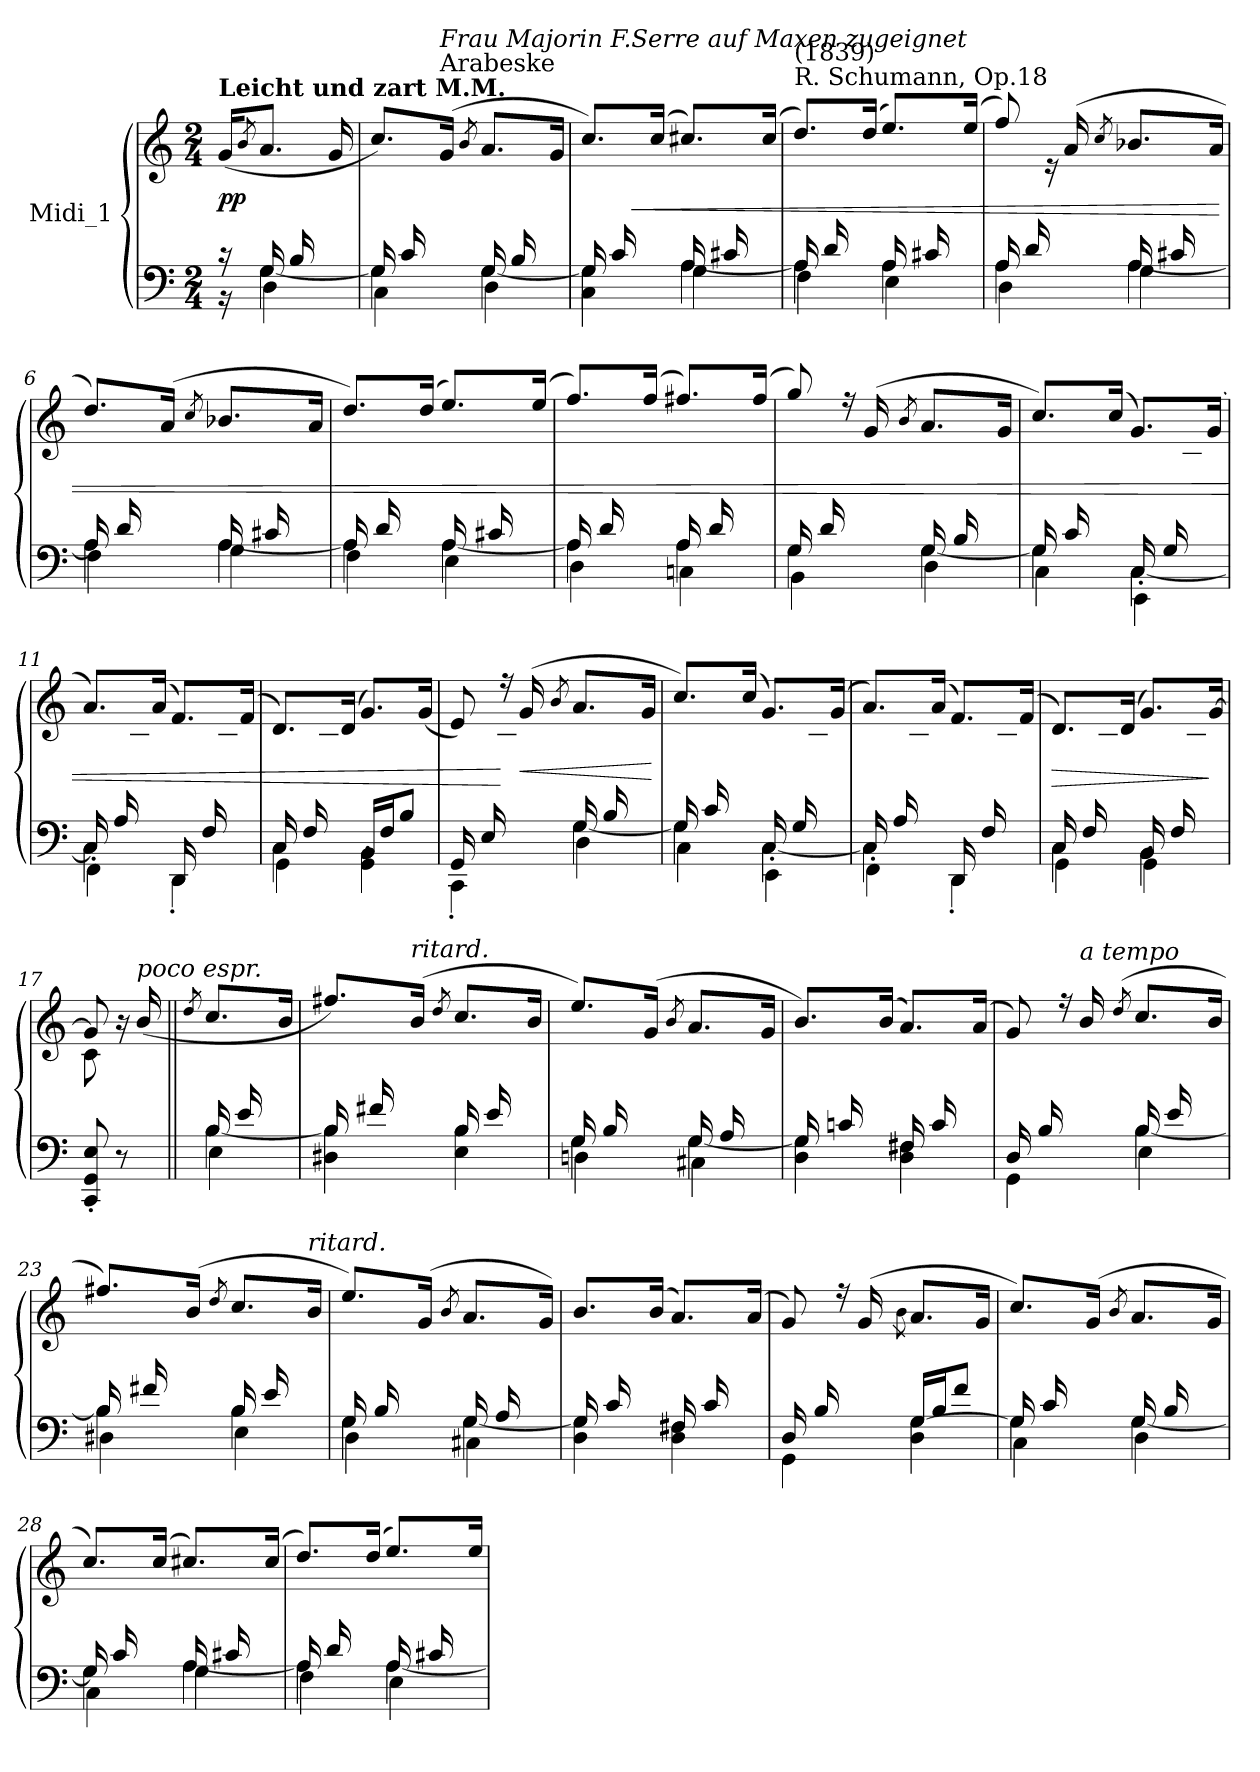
**kern	**kern	**dynam
*part1	*part1	*part1
*staff2	*staff1	*staff1/2
*I"Midi_1	*	*
*clefF4	*clefG2	*
*k[]	*k[]	*
*M2/4	*M2/4	*
=1	=1	=1
*^	*^	*
*	*^	*	*	*
!	!	!	!LO:TX:a:B:t=Leicht und zart M.M.	!	!
!	!	!	!	!	!LO:DY:b
16ryy	16r	16r	(>16g/KL	8.ryy	pp
.	.	.	8qb/	.	.
16G/LL	[4G\	4D\	8.a/J	.	.
16B/J	.	.	.	.	.
8ryy	.	.	.	8f\J	.
.	.	.	16g/	.	.
=2	=2	=2	=2	=2	=2
*	*	*	*MM126	*	*
16G/LL	4G\]	4C\	8.cc/L)	8ryy	.
16c/J	.	.	.	.	.
8ryy	.	.	.	8e\J	.
!	!	!	!LO:TX:a:t=Arabeske	!	!
!	!	!	!LO:TX:a:i:t=Frau Majorin F.Serre auf Maxen zugeignet	!	!
.	.	.	(16g/Jk	.	.
.	.	.	8qb/	.	.
16G/LL	[4G\	4D\	8.a/L	8ryy	.
16B/J	.	.	.	.	.
8ryy	.	.	.	8f\J	.
.	.	.	16g/Jk	.	.
=3	=3	=3	=3	=3	=3
16G/LL	4C\	4G\]	8.cc/L)	8ryy	.
16c/J	.	.	.	.	.
!	!	!	!	!	!LO:HP:b
8ryy	.	.	.	8e\J	<
.	.	.	(>16cc/Jk	.	.
16A/LL	[4A\	4G\	8.cc#X/L)	8ryy	.
16c#X/J	.	.	.	.	.
8ryy	.	.	.	8e\J	.
.	.	.	(16cc#/Jk	.	.
=4	=4	=4	=4	=4	=4
!	!	!	!LO:TX:a:t=R. Schumann, Op.18	!	!
!	!	!	!LO:TX:a:t=(1839)	!	!
16A/LL	4A\]	4F\	8.dd/L)	8ryy	.
16d/J	.	.	.	.	.
8ryy	.	.	.	8f\J	.
.	.	.	(>16dd/Jk	.	.
16A/LL	4A\	4E\	8.ee/L)	8ryy	.
16c#X/J	.	.	.	.	.
8ryy	.	.	.	8g\J	.
.	.	.	(16ee/Jk	.	.
=5	=5	=5	=5	=5	=5
16A/LL	4A\	4D\	8ff/)	8ryy	.
16d/J	.	.	.	.	.
8ryy	.	.	16re	8f\J	.
.	.	.	(>16a/	.	.
.	.	.	8qcc/	.	.
16A/LL	[4A\	4G\	8.b-X/L	8ryy	.
16c#X/J	.	.	.	.	.
8ryy	.	.	.	8e\J	.
.	.	.	16a/Jk	.	.
=6	=6	=6	=6	=6	=6
16A/LL	4A\]	4F\	8.dd/L)	8ryy	.
16d/J	.	.	.	.	.
8ryy	.	.	.	8f\J	.
.	.	.	(16a/Jk	.	.
.	.	.	8qcc/	.	.
16A/LL	[4A\	4G\	8.b-X/L	8ryy	.
16c#X/J	.	.	.	.	.
8ryy	.	.	.	8e\J	.
.	.	.	16a/Jk	.	.
=7	=7	=7	=7	=7	=7
16A/LL	4A\]	4F\	8.dd/L)	8ryy	.
16d/J	.	.	.	.	.
8ryy	.	.	.	8f\J	.
.	.	.	(16dd/Jk	.	.
16A/LL	[4A\	4E\	8.ee/L)	8ryy	.
16c#X/J	.	.	.	.	.
8ryy	.	.	.	8e\J	.
.	.	.	(16ee/Jk	.	.
=8	=8	=8	=8	=8	=8
16A/LL	4A\]	4D\	8.ff/L)	8ryy	.
16d/J	.	.	.	.	.
8ryy	.	.	.	8f\J	.
.	.	.	(16ff/Jk	.	.
16A/LL	4A\	4Cni\	8.ff#X/L)	8ryy	.
16d/J	.	.	.	.	.
8ryy	.	.	.	8f#X\J	.
.	.	.	(16ff#/Jk	.	.
=9	=9	=9	=9	=9	=9
16G/LL	4G\	4BB\	8gg/)	8ryy	.
16d/J	.	.	.	.	.
8ryy	.	.	16r	8fni\J	.
.	.	.	(>16g/	.	.
.	.	.	8qb/	.	.
16G/LL	[4G\	4D\	8.a/L	8ryy	.
16B/J	.	.	.	.	.
8ryy	.	.	.	8f\J	.
.	.	.	16g/Jk	.	.
=10	=10	=10	=10	=10	=10
16G/LL	4G\]	4C\	8.cc/L)	8ryy	.
16c/J	.	.	.	.	.
8ryy	.	.	.	8e\J	.
.	.	.	(>16cc/Jk	.	.
16C/LL	[4C\	4EE'\	8.g/L)	8ryy	.
16G/J	.	.	.	.	.
8ryy	.	.	.	8c\J	.
.	.	.	(16g/Jk	.	.
=11	=11	=11	=11	=11	=11
16C/LL	4C\]	4FF'\	8.a/L)	8ryy	.
16A/J	.	.	.	.	.
8ryy	.	.	.	8c\J	.
.	.	.	(16a/Jk	.	.
16DD/LL	4DD'<\	4rcyy	8.f/L)	8ryy	.
16F/J	.	.	.	.	.
8ryy	.	.	.	8c\J	.
.	.	.	(>16f/Jk	.	.
=12	=12	=12	=12	=12	=12
*	*	*^	*	*	*
16C/LL	4C\	4GG'\	4ryy	8.d/L)	8ryy	.
16F/J	.	.	.	.	.	.
4.ryy	.	.	.	.	8c\J	.
.	.	.	.	(>16d/Jk	.	.
.	16BB/LL	4GG'\	4BB\	8.g/L)	4ryy	.
.	16F/J	.	.	.	.	.
.	8B/J	.	.	.	.	.
.	.	.	.	(>16g/Jk	.	.
*	*	*v	*v	*	*	*
=13	=13	=13	=13	=13	=13
16GG/LL	4CC'\	4ryy	8e/)	8ryy	.
16E/J	.	.	.	.	.
8ryy	.	.	16r	8c\J	[
!	!	!	!	!	!LO:HP:b
.	.	.	(16g/	.	<
.	.	.	8qb/	.	.
16G/LL	[4G\	4D\	8.a/L	8ryy	.
16B/J	.	.	.	.	.
8ryy	.	.	.	8f\J	.
.	.	.	16g/Jk	.	.
*v	*v	*v	*	*	*
*	*v	*v	*
.	.	[
=14	=14	=14
*^	*^	*
*	*^	*	*	*
16G/LL	4G\]	4C\	8.cc/L)	8ryy	.
16c/J	.	.	.	.	.
8ryy	.	.	.	8e\J	.
.	.	.	(>16cc/Jk	.	.
16C/LL	[4C\	4EE'\	8.g/L)	8ryy	.
16G/J	.	.	.	.	.
8ryy	.	.	.	8c\J	.
.	.	.	(>16g/Jk	.	.
=15	=15	=15	=15	=15	=15
16C/LL	4C\]	4FF'\	8.a/L)	8ryy	.
16A/J	.	.	.	.	.
8ryy	.	.	.	8c\J	.
.	.	.	(>16a/Jk	.	.
16DD/LL	4DD'\	4ryy	8.f/L)	8ryy	.
16F/J	.	.	.	.	.
8ryy	.	.	.	8c\J	.
.	.	.	(16f/Jk	.	.
=16	=16	=16	=16	=16	=16
!	!	!	!	!	!LO:HP:b
16C/LL	4C\	4GG'\	8.d/L)	8ryy	>
16F/J	.	.	.	.	.
8ryy	.	.	.	8c\J	.
.	.	.	(16d/Jk	.	.
16BB/LL	4BB\	4GG'\	8.g/L)	8ryy	.
16F/J	.	.	.	.	.
8ryy	.	.	.	8B\J	.
.	.	.	[16g/Jk	.	]
*v	*v	*v	*	*	*
=17	=17	=17	=17
8CC/' 8GG/' 8E/'	8g/]	8c\	.
8r	16r	8ryy	.
!	!LO:TX:a:i:t=poco espr.	!	!
.	(>16b/	.	.
=18||	=18||	=18||	=18||
.	8qdd/	.	.
*^	*	*	*
*	*^	*	*	*
16B/LL	[4B\	4E\	8.cc/L	8ryy	.
16e/J	.	.	.	.	.
8ryy	.	.	.	8g\J	.
.	.	.	16b/Jk	.	.
*	*v	*v	*	*	*
=19	=19	=19	=19	=19
16B/LL	4B\] 4D#X\	8.ff#X/L)	8ryy	.
16f#X/J	.	.	.	.
8ryy	.	.	8a\J	.
!	!	!LO:TX:a:i:t=ritard.	!	!
.	.	(16b/Jk	.	.
.	.	8qdd/	.	.
16B/LL	4B\ 4E\	8.cc/L	8ryy	.
16e/J	.	.	.	.
8ryy	.	.	8g\J	.
.	.	16b/Jk	.	.
=20	=20	=20	=20	=20
*	*^	*	*	*
16G/LL	4G\	4Dni\	8.ee/L)	8ryy	.
16B/J	.	.	.	.	.
8ryy	.	.	.	8e\J	.
.	.	.	(>16g/Jk	.	.
.	.	.	8qb/	.	.
16G/LL	[4G\	4C#X\	8.a/L	8ryy	.
16A/J	.	.	.	.	.
8ryy	.	.	.	8e\J	.
.	.	.	16g/Jk	.	.
*	*v	*v	*	*	*
=21	=21	=21	=21	=21
16G/LL	4G\] 4D\	8.b/L)	8ryy	.
16cni/J	.	.	.	.
8ryy	.	.	8d\J	.
.	.	(>16b/Jk	.	.
16F#X/LL	4F#X\ 4D\	8.a/L)	8ryy	.
16c/J	.	.	.	.
8ryy	.	.	8d\J	.
.	.	(16a/Jk	.	.
=22	=22	=22	=22	=22
*	*^	*	*	*
16D/LL	4GG\	4ryy	8g/)	8ryy	.
16B/J	.	.	.	.	.
8ryy	.	.	16r	8d\J	.
!	!	!	!LO:TX:a:i:t=a tempo	!	!
.	.	.	16b/	.	.
.	.	.	(>8qdd/	.	.
16B/LL	[4B\	4E\	8.cc/L	8ryy	.
16e/J	.	.	.	.	.
8ryy	.	.	.	8g\J	.
.	.	.	16b/Jk	.	.
=23	=23	=23	=23	=23	=23
16B/LL	4B\]	4D#X\	8.ff#X/L)	8ryy	.
16f#X/J	.	.	.	.	.
8ryy	.	.	.	8a\J	.
.	.	.	(>16b/Jk	.	.
.	.	.	8qdd/	.	.
16B/LL	4B\	4E\	8.cc/L	8ryy	.
16e/J	.	.	.	.	.
8ryy	.	.	.	8g\J	.
!	!	!	!LO:TX:a:i:t=ritard.	!	!
.	.	.	16b/Jk	.	.
=24	=24	=24	=24	=24	=24
16G/LL	4G\	4D\	8.ee/L)	8ryy	.
16B/J	.	.	.	.	.
8ryy	.	.	.	8e\J	.
.	.	.	(>16g/Jk	.	.
.	.	.	8qb/	.	.
16G/LL	[4G\	4C#X\	8.a/L	8ryy	.
16A/J	.	.	.	.	.
8ryy	.	.	.	8e\J	.
.	.	.	16g/Jk)	.	.
*	*v	*v	*	*	*
=25	=25	=25	=25	=25
16G/LL	4D\ 4G\]	8.b/L	8ryy	.
16c/J	.	.	.	.
8ryy	.	.	8d\J	.
.	.	(16b/Jk	.	.
16F#X/LL	4D\ 4F#X\	8.a/L)	8ryy	.
16c/J	.	.	.	.
8ryy	.	.	8d\J	.
.	.	(16a/Jk	.	.
=26	=26	=26	=26	=26
*	*^	*	*	*
16D/LL	4GG\	4ryy	8g/)	8ryy	.
16B/J	.	.	.	.	.
4.ryy	.	.	16r	8d\J	.
.	.	.	(>16g/	.	.
.	.	.	.	8qb\	.
.	16G/LL	4D\ [4G\	4ryy	8.a/L	.
.	16B/J	.	.	.	.
.	8f/J	.	.	.	.
.	.	.	.	16g/Jk	.
=27	=27	=27	=27	=27	=27
16G/LL	4G\]	4C\	8.cc/L)	8ryy	.
16c/J	.	.	.	.	.
8ryy	.	.	.	8e\J	.
.	.	.	(>16g/Jk	.	.
.	.	.	8qb/	.	.
16G/LL	[4G\	4D\	8.a/L	8ryy	.
16B/J	.	.	.	.	.
8ryy	.	.	.	8f\J	.
.	.	.	16g/Jk	.	.
=28	=28	=28	=28	=28	=28
16G/LL	4G\]	4C\	8.cc/L)	8ryy	.
16c/J	.	.	.	.	.
8ryy	.	.	.	8e\J	.
.	.	.	(16cc/Jk	.	.
16A/LL	[4A\	4G\	8.cc#X/L)	8ryy	.
16c#X/J	.	.	.	.	.
8ryy	.	.	.	8e\J	.
.	.	.	(16cc#/Jk	.	.
=29	=29	=29	=29	=29	=29
16A/LL	4A\]	4F\	8.dd/L)	8ryy	.
16d/J	.	.	.	.	.
8ryy	.	.	.	8f\J	.
.	.	.	(>16dd/Jk	.	.
16A/LL	[4A\	4E\	8.ee/L)	8ryy	.
16c#X/J	.	.	.	.	.
8ryy	.	.	.	8g\J	.
.	.	.	16ee/Jk	.	.
*v	*v	*v	*	*	*
*	*v	*v	*
=	=	=
*-	*-	*-
